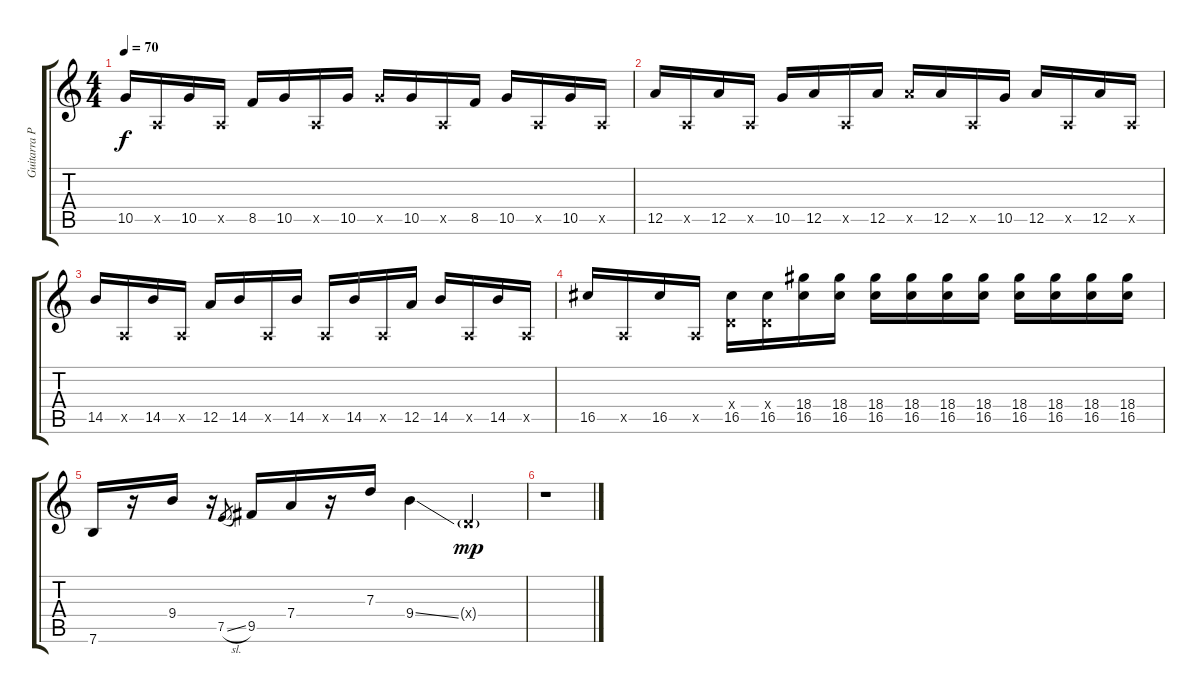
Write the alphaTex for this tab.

\track ("Guitarra Principal" "Guitarra P") {instrument distortionguitar}
\staff {score tabs}
\tuning (E4 B3 G3 D3 A2 E2) {hide}
\ts (4 4)
\tempo 70
\clef g2
\ks c
10.5.16{dy f} 0.5{x}.16 10.5.16 0.5{x}.16 8.5.16 10.5.16 0.5{x}.16 10.5.16 10.5{x}.16 10.5.16 0.5{x}.16 8.5.16 10.5.16 0.5{x}.16 10.5.16 0.5{x}.16 |
12.5.16 0.5{x}.16 12.5.16 0.5{x}.16 10.5.16 12.5.16 0.5{x}.16 12.5.16 12.5{x}.16 12.5.16 0.5{x}.16 10.5.16 12.5.16 0.5{x}.16 12.5.16 0.5{x}.16 |
14.5.16 0.5{x}.16 14.5.16 0.5{x}.16 12.5.16 14.5.16 0.5{x}.16 14.5.16 0.5{x}.16 14.5.16 0.5{x}.16 12.5.16 14.5.16 0.5{x}.16 14.5.16 0.5{x}.16 |
16.5.16 0.5{x}.16 16.5.16 0.5{x}.16 (0.4{x} 16.5).16 (0.4{x} 16.5).16 (18.4 16.5).16 (18.4 16.5).16 (18.4 16.5).16 (18.4 16.5).16 (18.4 16.5).16 (18.4 16.5).16 (18.4 16.5).16 (18.4 16.5).16 (18.4 16.5).16 (18.4 16.5).16 |
7.6.16 r.16 9.4.16 r.16 7.5{sl}.8{gr} 9.5.16 7.4.16 r.16 7.3.16 9.4{ss}.4 0.4{g x}.4{dy mp} |
r.1
